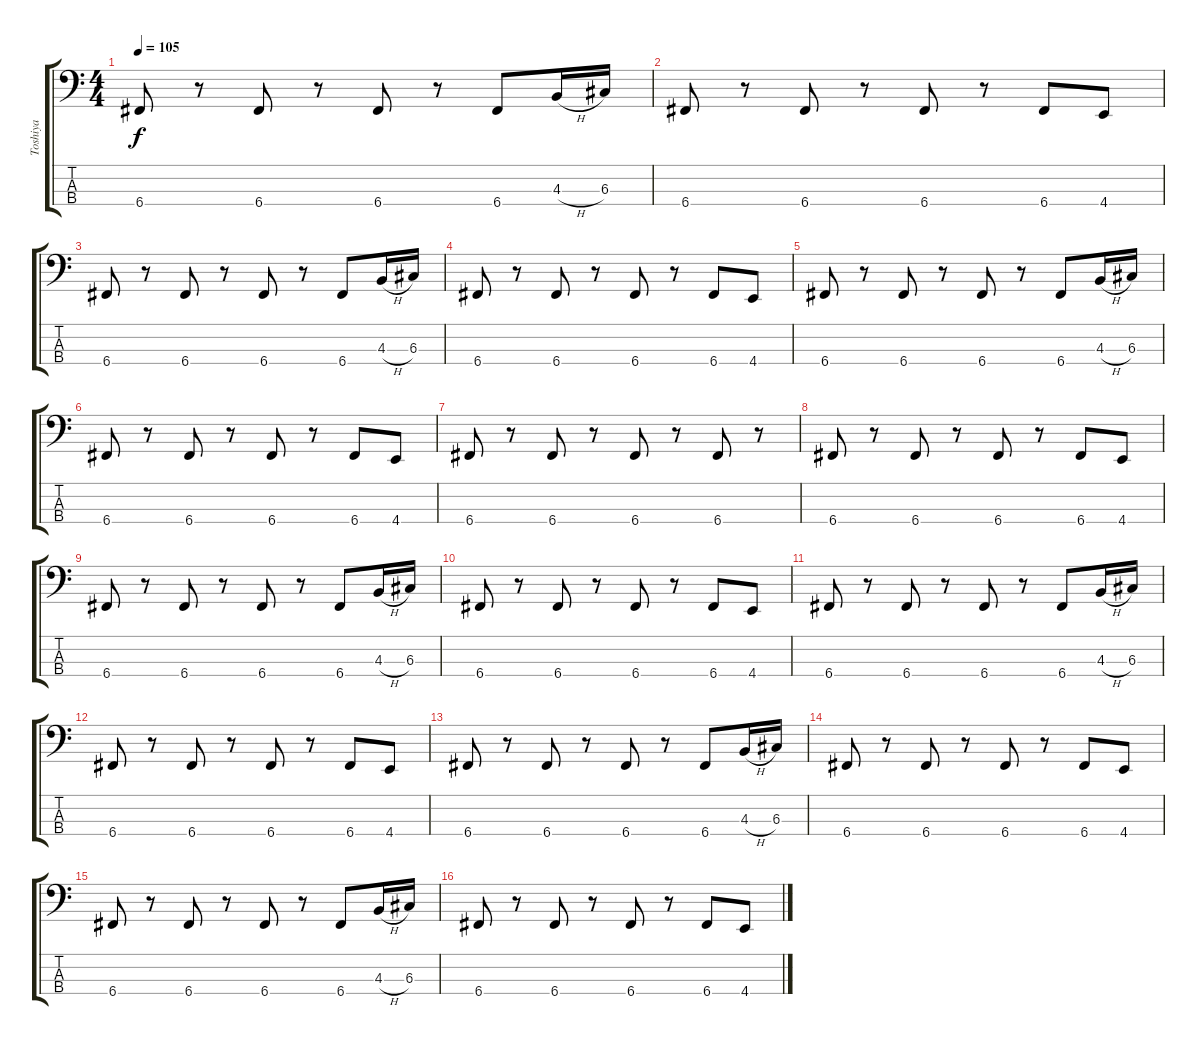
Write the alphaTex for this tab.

\track ("Toshiya" "Toshiya") {instrument electricbasspick}
\staff {score tabs}
\tuning (F2 C2 G1 C1) {hide}
\ts (4 4)
\tempo 105
\clef f4
\ks c
6.4.8{dy f} r.8 6.4.8 r.8 6.4.8 r.8 6.4.8 4.3{h}.16 6.3.16 |
6.4.8 r.8 6.4.8 r.8 6.4.8 r.8 6.4.8 4.4.8 |
6.4.8 r.8 6.4.8 r.8 6.4.8 r.8 6.4.8 4.3{h}.16 6.3.16 |
6.4.8 r.8 6.4.8 r.8 6.4.8 r.8 6.4.8 4.4.8 |
6.4.8 r.8 6.4.8 r.8 6.4.8 r.8 6.4.8 4.3{h}.16 6.3.16 |
6.4.8 r.8 6.4.8 r.8 6.4.8 r.8 6.4.8 4.4.8 |
6.4.8 r.8 6.4.8 r.8 6.4.8 r.8 6.4.8 r.8 |
\section ("" "")
6.4.8 r.8 6.4.8 r.8 6.4.8 r.8 6.4.8 4.4.8 |
6.4.8 r.8 6.4.8 r.8 6.4.8 r.8 6.4.8 4.3{h}.16 6.3.16 |
6.4.8 r.8 6.4.8 r.8 6.4.8 r.8 6.4.8 4.4.8 |
6.4.8 r.8 6.4.8 r.8 6.4.8 r.8 6.4.8 4.3{h}.16 6.3.16 |
6.4.8 r.8 6.4.8 r.8 6.4.8 r.8 6.4.8 4.4.8 |
6.4.8 r.8 6.4.8 r.8 6.4.8 r.8 6.4.8 4.3{h}.16 6.3.16 |
6.4.8 r.8 6.4.8 r.8 6.4.8 r.8 6.4.8 4.4.8 |
6.4.8 r.8 6.4.8 r.8 6.4.8 r.8 6.4.8 4.3{h}.16 6.3.16 |
6.4.8 r.8 6.4.8 r.8 6.4.8 r.8 6.4.8 4.4.8
